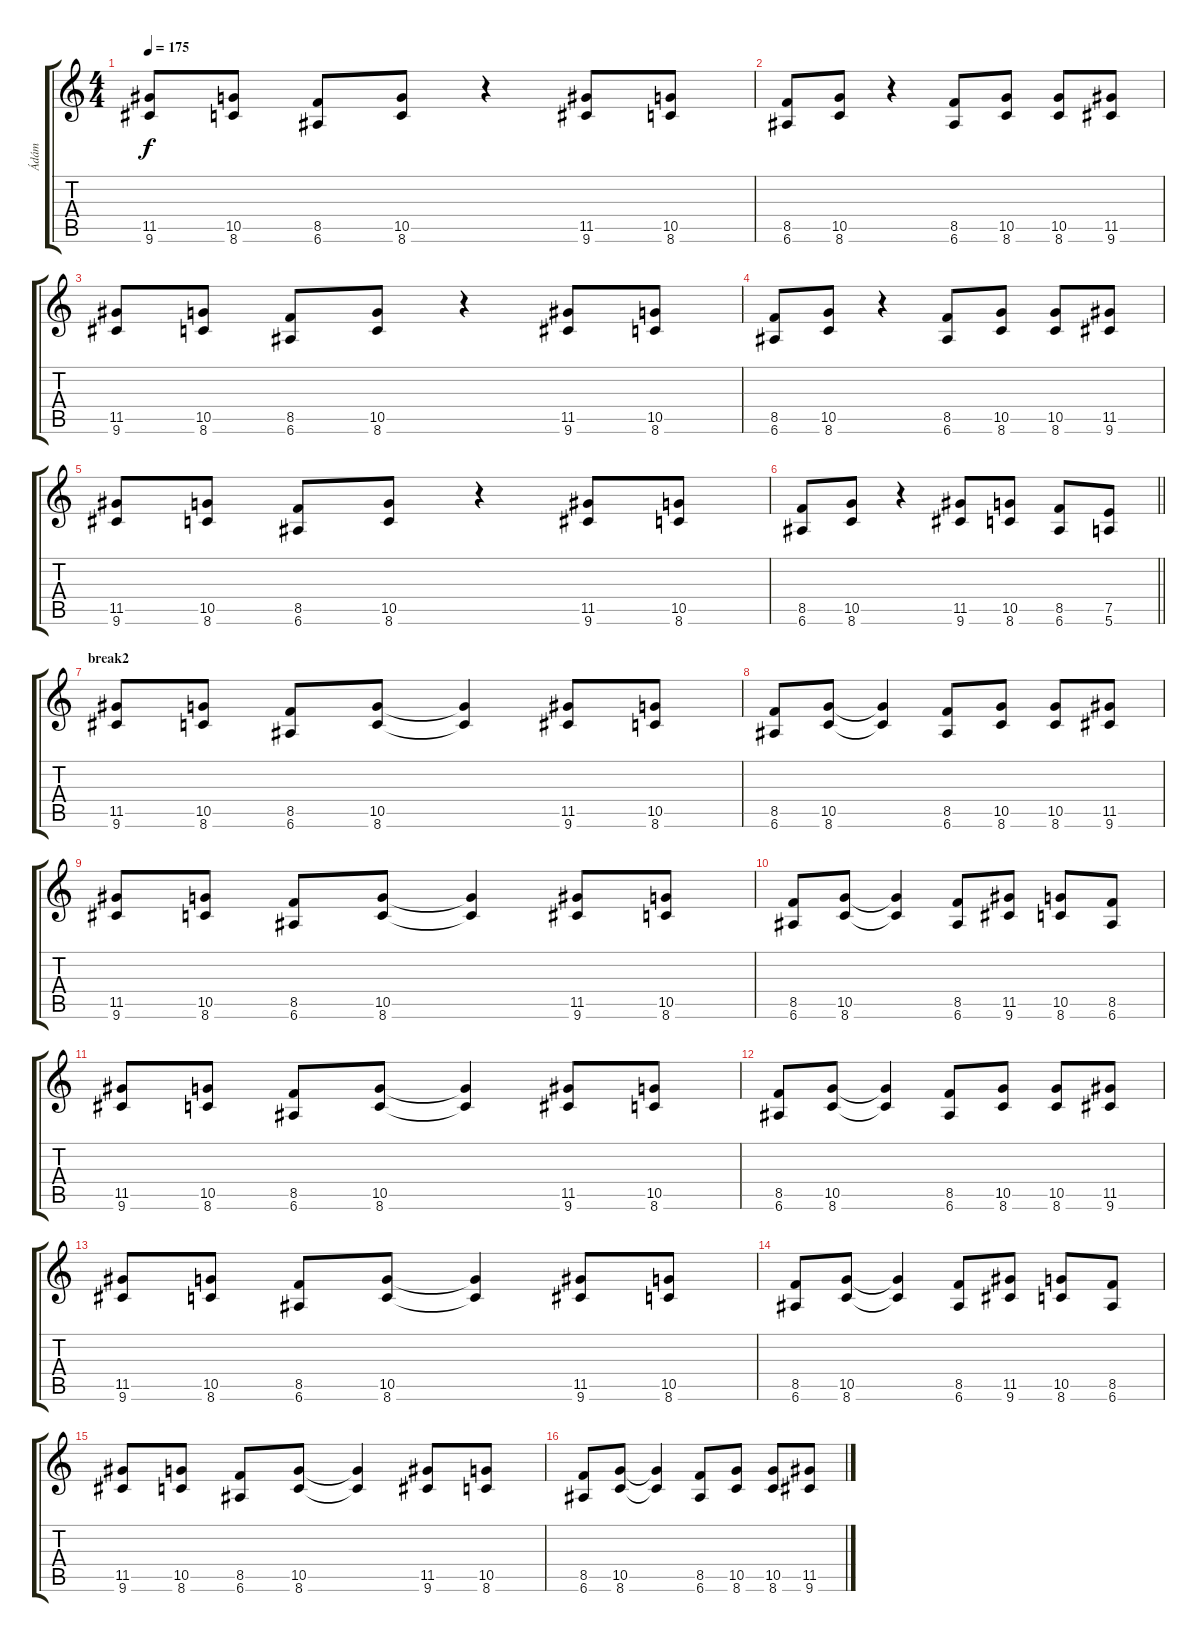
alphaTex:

\track ("Ádám" "Ádám") {instrument distortionguitar}
\staff {score tabs}
\tuning (E4 B3 G3 D3 A2 E2) {hide}
\ts (4 4)
\tempo 175
\clef g2
\ks c
(11.5 9.6).8{dy f} (10.5 8.6).8 (8.5 6.6).8 (10.5 8.6).8 r.4 (11.5 9.6).8 (10.5 8.6).8 |
(8.5 6.6).8 (10.5 8.6).8 r.4 (8.5 6.6).8 (10.5 8.6).8 (10.5 8.6).8 (11.5 9.6).8 |
(11.5 9.6).8 (10.5 8.6).8 (8.5 6.6).8 (10.5 8.6).8 r.4 (11.5 9.6).8 (10.5 8.6).8 |
(8.5 6.6).8 (10.5 8.6).8 r.4 (8.5 6.6).8 (10.5 8.6).8 (10.5 8.6).8 (11.5 9.6).8 |
(11.5 9.6).8 (10.5 8.6).8 (8.5 6.6).8 (10.5 8.6).8 r.4 (11.5 9.6).8 (10.5 8.6).8 |
\barLineRight lightlight
(8.5 6.6).8 (10.5 8.6).8 r.4 (11.5 9.6).8 (10.5 8.6).8 (8.5 6.6).8 (7.5 5.6).8 |
\section ("" "break2")
(11.5 9.6).8 (10.5 8.6).8 (8.5 6.6).8 (10.5 8.6).8 (10.5{t} 8.6{t}).4 (11.5 9.6).8 (10.5 8.6).8 |
(8.5 6.6).8 (10.5 8.6).8 (10.5{t} 8.6{t}).4 (8.5 6.6).8 (10.5 8.6).8 (10.5 8.6).8 (11.5 9.6).8 |
(11.5 9.6).8 (10.5 8.6).8 (8.5 6.6).8 (10.5 8.6).8 (10.5{t} 8.6{t}).4 (11.5 9.6).8 (10.5 8.6).8 |
(8.5 6.6).8 (10.5 8.6).8 (10.5{t} 8.6{t}).4 (8.5 6.6).8 (11.5 9.6).8 (10.5 8.6).8 (8.5 6.6).8 |
(11.5 9.6).8 (10.5 8.6).8 (8.5 6.6).8 (10.5 8.6).8 (10.5{t} 8.6{t}).4 (11.5 9.6).8 (10.5 8.6).8 |
(8.5 6.6).8 (10.5 8.6).8 (10.5{t} 8.6{t}).4 (8.5 6.6).8 (10.5 8.6).8 (10.5 8.6).8 (11.5 9.6).8 |
(11.5 9.6).8 (10.5 8.6).8 (8.5 6.6).8 (10.5 8.6).8 (10.5{t} 8.6{t}).4 (11.5 9.6).8 (10.5 8.6).8 |
(8.5 6.6).8 (10.5 8.6).8 (10.5{t} 8.6{t}).4 (8.5 6.6).8 (11.5 9.6).8 (10.5 8.6).8 (8.5 6.6).8 |
(11.5 9.6).8 (10.5 8.6).8 (8.5 6.6).8 (10.5 8.6).8 (10.5{t} 8.6{t}).4 (11.5 9.6).8 (10.5 8.6).8 |
(8.5 6.6).8 (10.5 8.6).8 (10.5{t} 8.6{t}).4 (8.5 6.6).8 (10.5 8.6).8 (10.5 8.6).8 (11.5 9.6).8
